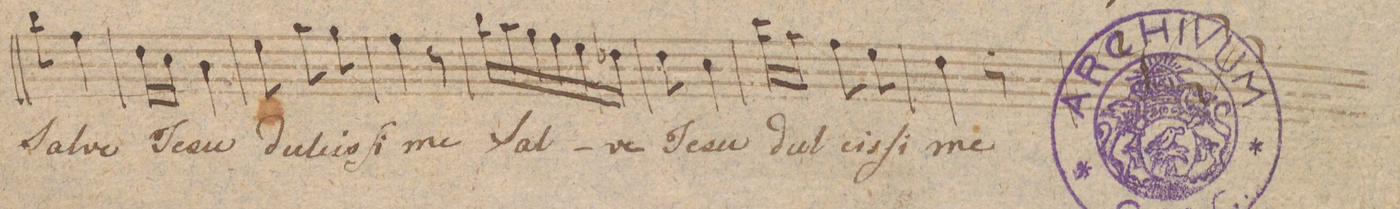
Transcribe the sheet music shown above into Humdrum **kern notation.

**kern	**text
*I"Canto Solo	*
*clefC1	*
*k[]	*
*M3/8	*
8gg\	Sal-
4dd\	-ve
=83	=83
16b\LL	Je-
16a\JJ	.
4g\	-su
=84	=84
8cc\	dul-
8ff\	-cis-
8ee\	-ſi-
=85	=85
4dd\	-me
8r	.
=86	=86
16gg\LL	Sal-
16ff\	.
16ee\	.
16dd\	.
16cc\	.
16b-X\JJ	-ve
=87	=87
8b\	Je-
4a\	-su
=88	=88
16aa\LL	dul-
16ff\JJ	.
8dd\	-cis-
8cc\	-ſi-
=89	=89
4b\	-me
8r	.
=90	=90
*-	*-
